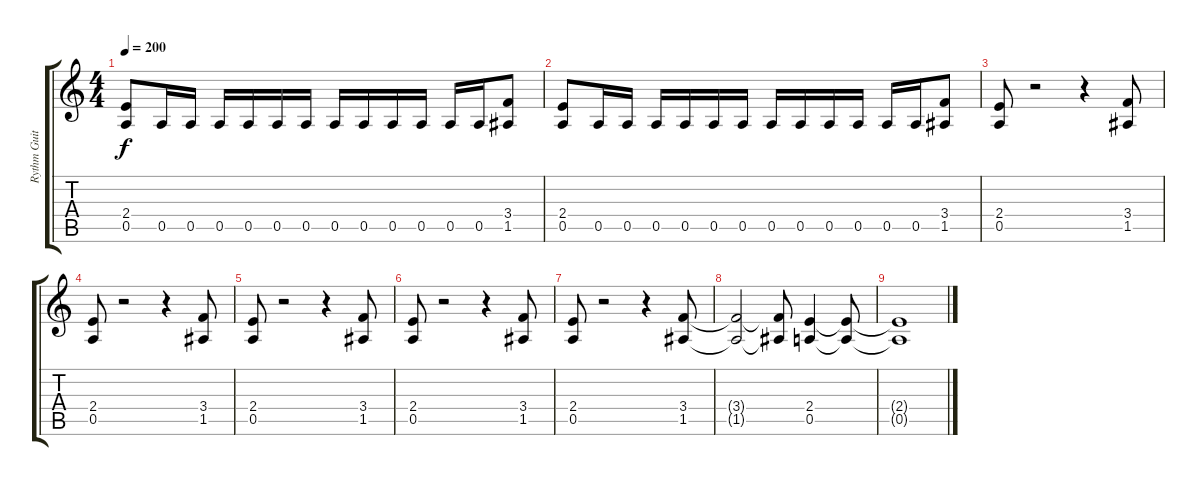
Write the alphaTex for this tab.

\track ("Rythm Guitar" "Rythm Guit") {instrument distortionguitar}
\staff {score tabs}
\tuning (E4 B3 G3 D3 A2 E2) {hide}
\ts (4 4)
\tempo 200
\clef g2
\ks c
(2.4 0.5).8{dy f} 0.5.16 0.5.16 0.5.16 0.5.16 0.5.16 0.5.16 0.5.16 0.5.16 0.5.16 0.5.16 0.5.16 0.5.16 (3.4 1.5).8 |
(2.4 0.5).8 0.5.16 0.5.16 0.5.16 0.5.16 0.5.16 0.5.16 0.5.16 0.5.16 0.5.16 0.5.16 0.5.16 0.5.16 (3.4 1.5).8 |
(2.4 0.5).8 r.2 r.4 (3.4 1.5).8 |
(2.4 0.5).8 r.2 r.4 (3.4 1.5).8 |
(2.4 0.5).8 r.2 r.4 (3.4 1.5).8 |
(2.4 0.5).8 r.2 r.4 (3.4 1.5).8 |
(2.4 0.5).8 r.2 r.4 (3.4 1.5).8 |
(3.4{t} 1.5{t}).2 (3.4{t} 1.5{t}).8 (2.4 0.5).4 (2.4{t} 0.5{t}).8 |
(2.4{t} 0.5{t}).1
